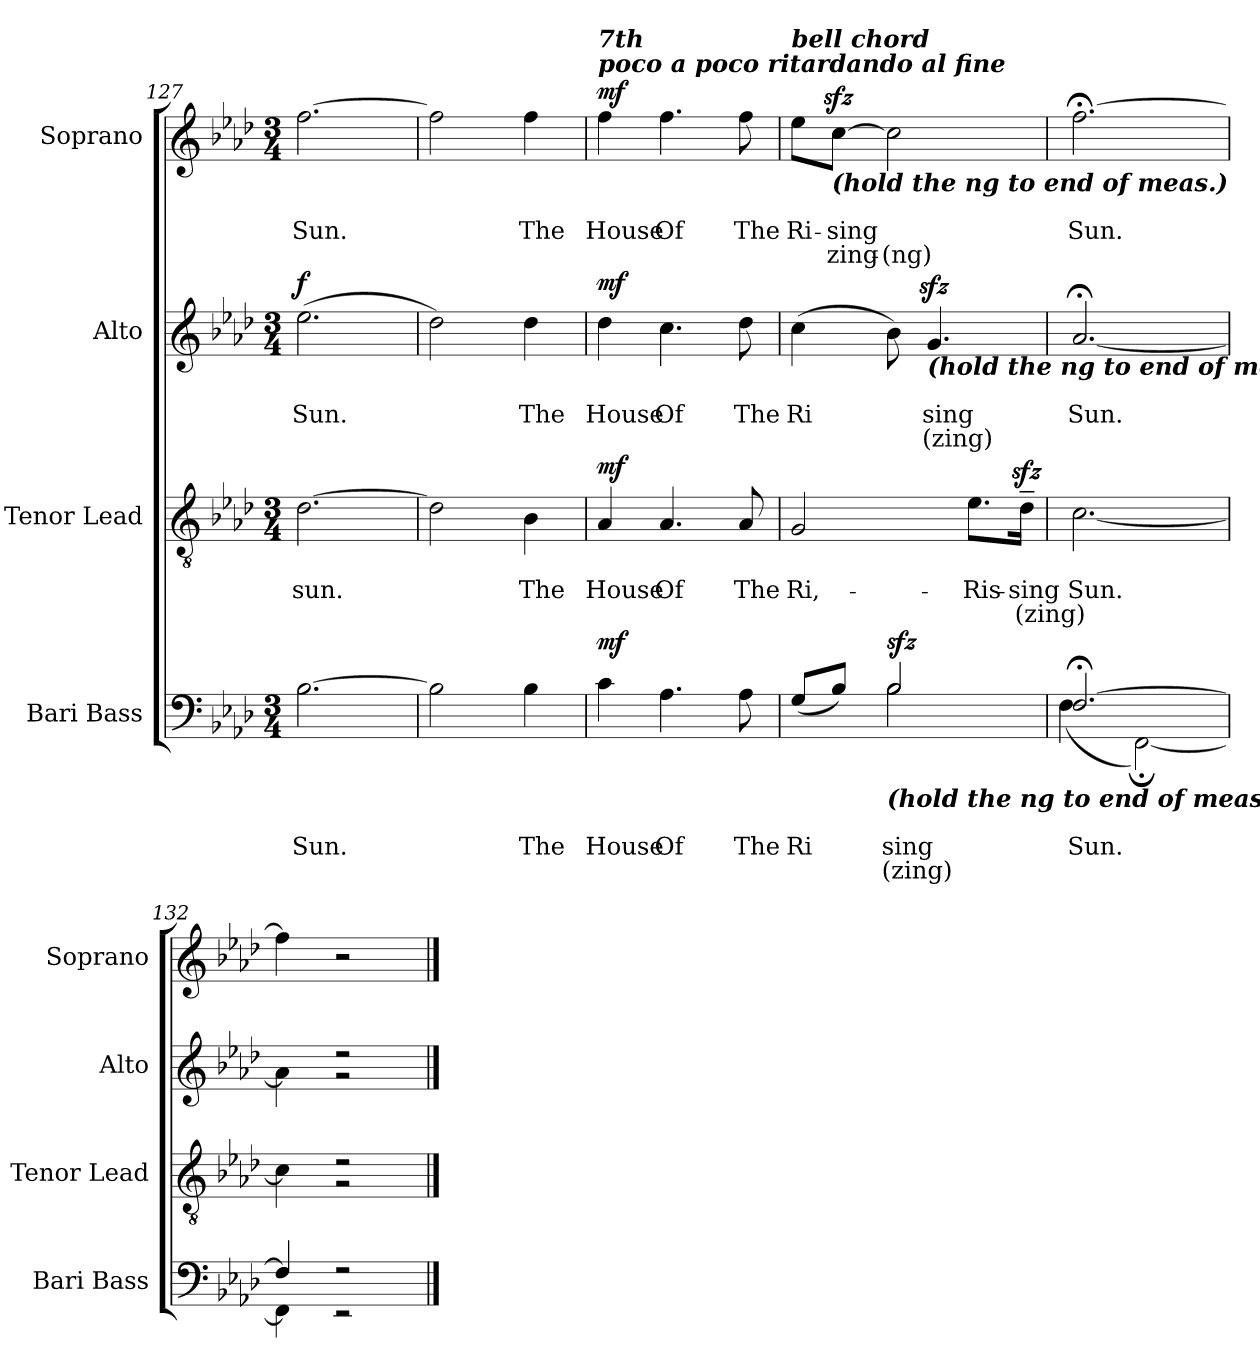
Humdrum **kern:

**kern	**text	**text	**text	**dynam	**kern	**text	**text	**text	**dynam	**kern	**text	**text	**text	**dynam	**kern	**text	**text	**text	**dynam
*part4	*part4	*part4	*part4	*part4	*part3	*part3	*part3	*part3	*part3	*part2	*part2	*part2	*part2	*part2	*part1	*part1	*part1	*part1	*part1
*staff4	*staff4	*staff4	*staff4	*staff4	*staff3	*staff3	*staff3	*staff3	*staff3	*staff2	*staff2	*staff2	*staff2	*staff2	*staff1	*staff1	*staff1	*staff1	*staff1
*I"Bari Bass	*	*	*	*	*I"Tenor Lead	*	*	*	*	*I"Alto	*	*	*	*	*I"Soprano	*	*	*	*
*I'Bari Bass	*	*	*	*	*I'Tenor  Lead	*	*	*	*	*I'Alto	*	*	*	*	*I'Soprano	*	*	*	*
!!LO:LB:g=z
*clefF4	*	*	*	*	*clefGv2	*	*	*	*	*clefG2	*	*	*	*	*clefG2	*	*	*	*
*k[b-e-a-d-]	*	*	*	*	*k[b-e-a-d-]	*	*	*	*	*k[b-e-a-d-]	*	*	*	*	*k[b-e-a-d-]	*	*	*	*
*M3/4	*	*	*	*	*M3/4	*	*	*	*	*M3/4	*	*	*	*	*M3/4	*	*	*	*
=127	=127	=127	=127	=127	=127	=127	=127	=127	=127	=127	=127	=127	=127	=127	=127	=127	=127	=127	=127
!	!	!	!	!	!	!	!	!	!	!	!	!	!	!LO:DY:a	!	!	!	!	!
[2.B-\	.	Sun.	.	.	[2.d-\	.	sun.	.	.	(2.ee-\	.	Sun.	.	f	[2.ff\	.	Sun.	.	.
=128	=128	=128	=128	=128	=128	=128	=128	=128	=128	=128	=128	=128	=128	=128	=128	=128	=128	=128	=128
2B-\]	.	.	.	.	2d-\]	.	.	.	.	2dd-\)	.	.	.	.	2ff\]	.	.	.	.
4B-\	.	The	.	.	4B-\	.	The	.	.	4dd-\	.	The	.	.	4ff\	.	The	.	.
=129	=129	=129	=129	=129	=129	=129	=129	=129	=129	=129	=129	=129	=129	=129	=129	=129	=129	=129	=129
*	*	*	*	*	*	*	*	*	*	*	*	*	*	*	*MM60	*	*	*	*
!	!	!	!	!	!	!	!	!	!	!	!	!	!	!	!LO:TX:a:Bi:t=poco a poco ritardando al fine	!	!	!	!
!	!	!	!	!	!	!	!	!	!	!	!	!	!	!	!LO:TX:a:Bi:t=7th	!	!	!	!
!	!	!	!	!LO:DY:a	!	!	!	!	!LO:DY:a	!	!	!	!	!LO:DY:a	!	!	!	!	!LO:DY:a
4c\	.	House	.	mf	4A-/	.	House	.	mf	4dd-\	.	House	.	mf	4ff\	.	House	.	mf
4.A-\	.	Of	.	.	4.A-/	.	Of	.	.	4.cc\	.	Of	.	.	4.ff\	.	Of	.	.
8A-\	.	The	.	.	8A-/	.	The	.	.	8dd-\	.	The	.	.	8ff\	.	The	.	.
=130	=130	=130	=130	=130	=130	=130	=130	=130	=130	=130	=130	=130	=130	=130	=130	=130	=130	=130	=130
*^	*	*	*	*	*	*	*	*	*	*	*	*	*	*	*	*	*	*	*
!	!	!	!	!	!	!	!	!	!	!	!	!	!	!	!	!LO:TX:a:Bi:t=bell chord	!	!	!	!
(8G/L	4ryy	.	-Ri	.	.	2G/	.	Ri,-	.	.	(4cc\	.	-Ri	.	.	8ee-\L	.	Ri-	.	.
!	!	!	!	!	!	!	!	!	!	!	!	!	!	!	!	!LO:TX:b:Bi:t=(hold the ng to end of meas.)	!	!	!	!
8B-/J)	.	.	.	.	.	.	.	.	.	.	.	.	.	.	.	[8cczz>\J	.	-sing	zing-	.
!LO:TX:b:Bi:t=(hold the ng to end of meas.)	!	!	!	!	!	!	!	!	!	!	!	!	!	!	!	!	!	!	!	!
!	!	!	!	!	!LO:DY:a	!	!	!	!	!	!	!	!	!	!	!	!	!	!	!
2B-/	2B-\	.	sing	(zing)	sfz	.	.	.	.	.	8b-\)	.	.	.	.	2cc\]	.	.	-(ng)	.
!	!	!	!	!	!	!	!	!	!	!	!LO:TX:b:Bi:t=(hold the ng to end of meas.)	!	!	!	!	!	!	!	!	!
.	.	.	.	.	.	.	.	.	.	.	4.gzz</	.	sing	-(zing)	.	.	.	.	.	.
.	.	.	.	.	.	8.e-\L	.	-Ris-	.	.	.	.	.	.	.	.	.	.	.	.
.	.	.	.	.	.	16d-zz>~\Jk	.	-sing	(zing)	.	.	.	.	.	.	.	.	.	.	.
=131	=131	=131	=131	=131	=131	=131	=131	=131	=131	=131	=131	=131	=131	=131	=131	=131	=131	=131	=131	=131
*	*	*	*	*	*	*	*	*	*	*	*	*	*	*	*	*MM20	*	*	*	*
*	*	*	*	*	*	*^	*	*	*	*	*	*	*	*	*	*	*	*	*	*
[2.F;</	(4F\	.	Sun.	.	.	2.ryy	[2.c\	.	Sun.	.	.	[2.a-;</	.	Sun.	.	.	[2.ff;<\	.	Sun.	.	.
.	[2FF;\)	.	.	.	.	.	.	.	.	.	.	.	.	.	.	.	.	.	.	.	.
=132	=132	=132	=132	=132	=132	=132	=132	=132	=132	=132	=132	=132	=132	=132	=132	=132	=132	=132	=132	=132	=132
*	*	*	*	*	*	*	*	*	*	*	*	*^	*	*	*	*	*	*	*	*	*
4F/]	4FF\]	.	.	.	.	4ryy	4c\]	.	.	.	.	4ryy	4a-\]	.	.	.	.	4ff\]	.	.	.	.
2r	2r	.	.	.	.	2r	2r	.	.	.	.	2r	2r	.	.	.	.	2r	.	.	.	.
*v	*v	*	*	*	*	*	*	*	*	*	*	*v	*v	*	*	*	*	*	*	*	*	*
*	*	*	*	*	*v	*v	*	*	*	*	*	*	*	*	*	*	*	*	*	*
==	==	==	==	==	==	==	==	==	==	==	==	==	==	==	==	==	==	==	==
*-	*-	*-	*-	*-	*-	*-	*-	*-	*-	*-	*-	*-	*-	*-	*-	*-	*-	*-	*-
